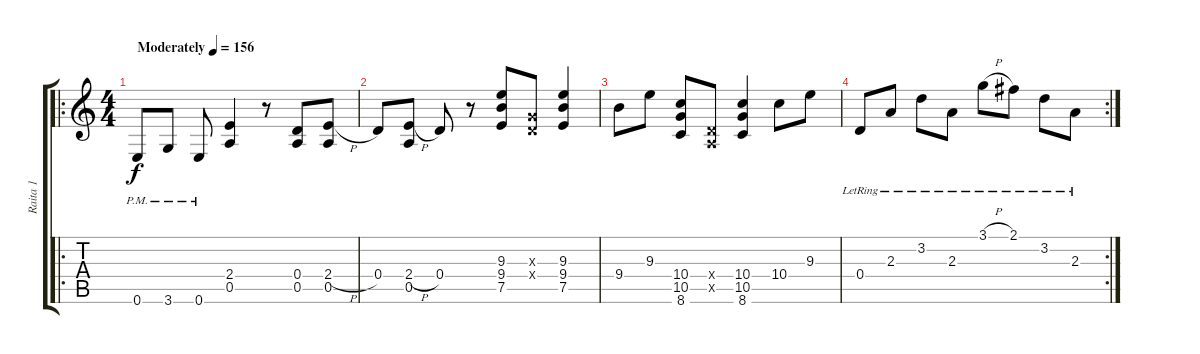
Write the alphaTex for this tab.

\track ("Raita 1" "Raita 1") {instrument electricguitarjazz}
\staff {score tabs}
\tuning (E4 B3 G3 D3 A2 E2) {hide}
\ro
\ts (4 4)
\tempo (156 "Moderately")
\clef g2
\ks c
0.6{pm}.8{dy f instrument electricguitarjazz} 3.6{pm}.8 0.6{pm}.8 (2.4 0.5).4 r.8 (0.4 0.5).8 (2.4{h} 0.5).8 |
0.4.8 (2.4{h} 0.5).8 0.4.8 r.8 (9.3 9.4 7.5).8 (0.3{x} 0.4{x}).8 (9.3 9.4 7.5).4 |
9.4.8 9.3.8 (10.4 10.5 8.6).8 (0.4{x} 0.5{x}).8 (10.4 10.5 8.6).4 10.4.8 9.3.8 |
\rc 2
0.4{lr}.8 2.3{lr}.8 3.2{lr}.8 2.3{lr}.8 3.1{h lr}.8 2.1{lr}.8 3.2{lr}.8 2.3{lr}.8
